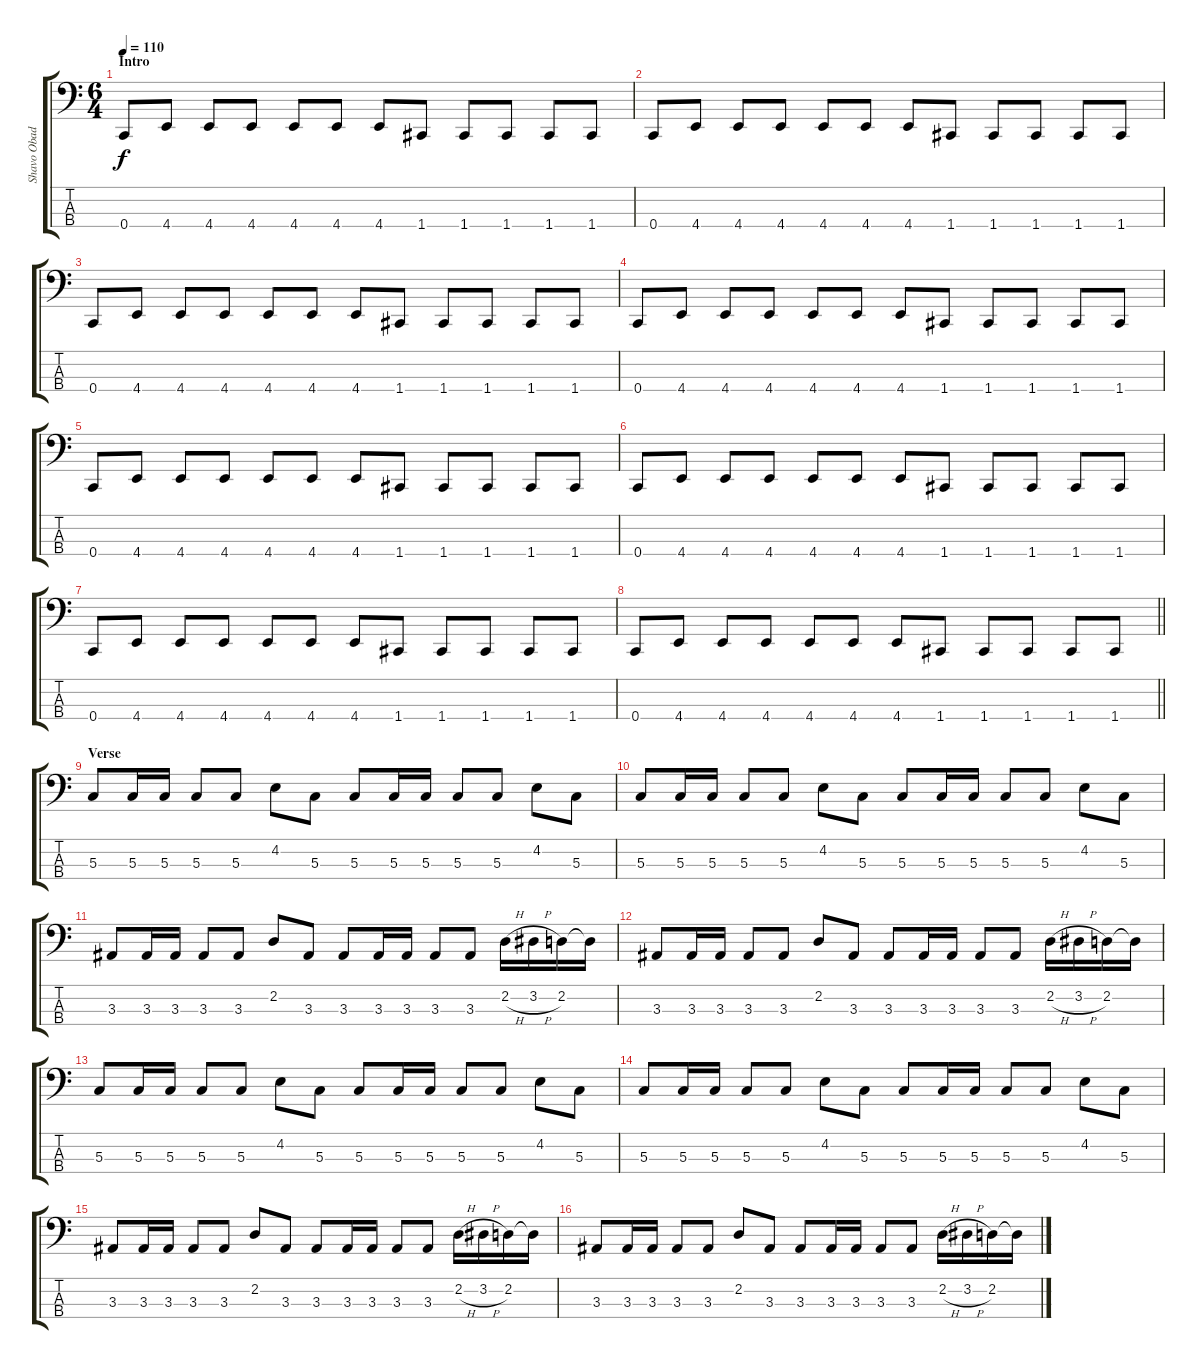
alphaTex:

\track ("Shavo Obadijan" "Shavo Obad") {instrument electricbasspick}
\staff {score tabs}
\tuning (F2 C2 G1 C1) {hide}
\ts (6 4)
\section ("" "Intro")
\tempo 110
\clef f4
\ks c
0.4.8{dy f instrument electricbasspick} 4.4.8 4.4.8 4.4.8 4.4.8 4.4.8 4.4.8 1.4.8 1.4.8 1.4.8 1.4.8 1.4.8 |
0.4.8 4.4.8 4.4.8 4.4.8 4.4.8 4.4.8 4.4.8 1.4.8 1.4.8 1.4.8 1.4.8 1.4.8 |
0.4.8 4.4.8 4.4.8 4.4.8 4.4.8 4.4.8 4.4.8 1.4.8 1.4.8 1.4.8 1.4.8 1.4.8 |
0.4.8 4.4.8 4.4.8 4.4.8 4.4.8 4.4.8 4.4.8 1.4.8 1.4.8 1.4.8 1.4.8 1.4.8 |
0.4.8 4.4.8 4.4.8 4.4.8 4.4.8 4.4.8 4.4.8 1.4.8 1.4.8 1.4.8 1.4.8 1.4.8 |
0.4.8 4.4.8 4.4.8 4.4.8 4.4.8 4.4.8 4.4.8 1.4.8 1.4.8 1.4.8 1.4.8 1.4.8 |
0.4.8 4.4.8 4.4.8 4.4.8 4.4.8 4.4.8 4.4.8 1.4.8 1.4.8 1.4.8 1.4.8 1.4.8 |
\barLineRight lightlight
0.4.8 4.4.8 4.4.8 4.4.8 4.4.8 4.4.8 4.4.8 1.4.8 1.4.8 1.4.8 1.4.8 1.4.8 |
\section ("" "Verse")
5.3.8 5.3.16 5.3.16 5.3.8 5.3.8 4.2.8 5.3.8 5.3.8 5.3.16 5.3.16 5.3.8 5.3.8 4.2.8 5.3.8 |
5.3.8 5.3.16 5.3.16 5.3.8 5.3.8 4.2.8 5.3.8 5.3.8 5.3.16 5.3.16 5.3.8 5.3.8 4.2.8 5.3.8 |
3.3.8 3.3.16 3.3.16 3.3.8 3.3.8 2.2.8 3.3.8 3.3.8 3.3.16 3.3.16 3.3.8 3.3.8 2.2{h}.16 3.2{h}.16 2.2.16 2.2{t}.16 |
3.3.8 3.3.16 3.3.16 3.3.8 3.3.8 2.2.8 3.3.8 3.3.8 3.3.16 3.3.16 3.3.8 3.3.8 2.2{h}.16 3.2{h}.16 2.2.16 2.2{t}.16 |
5.3.8 5.3.16 5.3.16 5.3.8 5.3.8 4.2.8 5.3.8 5.3.8 5.3.16 5.3.16 5.3.8 5.3.8 4.2.8 5.3.8 |
5.3.8 5.3.16 5.3.16 5.3.8 5.3.8 4.2.8 5.3.8 5.3.8 5.3.16 5.3.16 5.3.8 5.3.8 4.2.8 5.3.8 |
3.3.8 3.3.16 3.3.16 3.3.8 3.3.8 2.2.8 3.3.8 3.3.8 3.3.16 3.3.16 3.3.8 3.3.8 2.2{h}.16 3.2{h}.16 2.2.16 2.2{t}.16 |
3.3.8 3.3.16 3.3.16 3.3.8 3.3.8 2.2.8 3.3.8 3.3.8 3.3.16 3.3.16 3.3.8 3.3.8 2.2{h}.16 3.2{h}.16 2.2.16 2.2{t}.16
